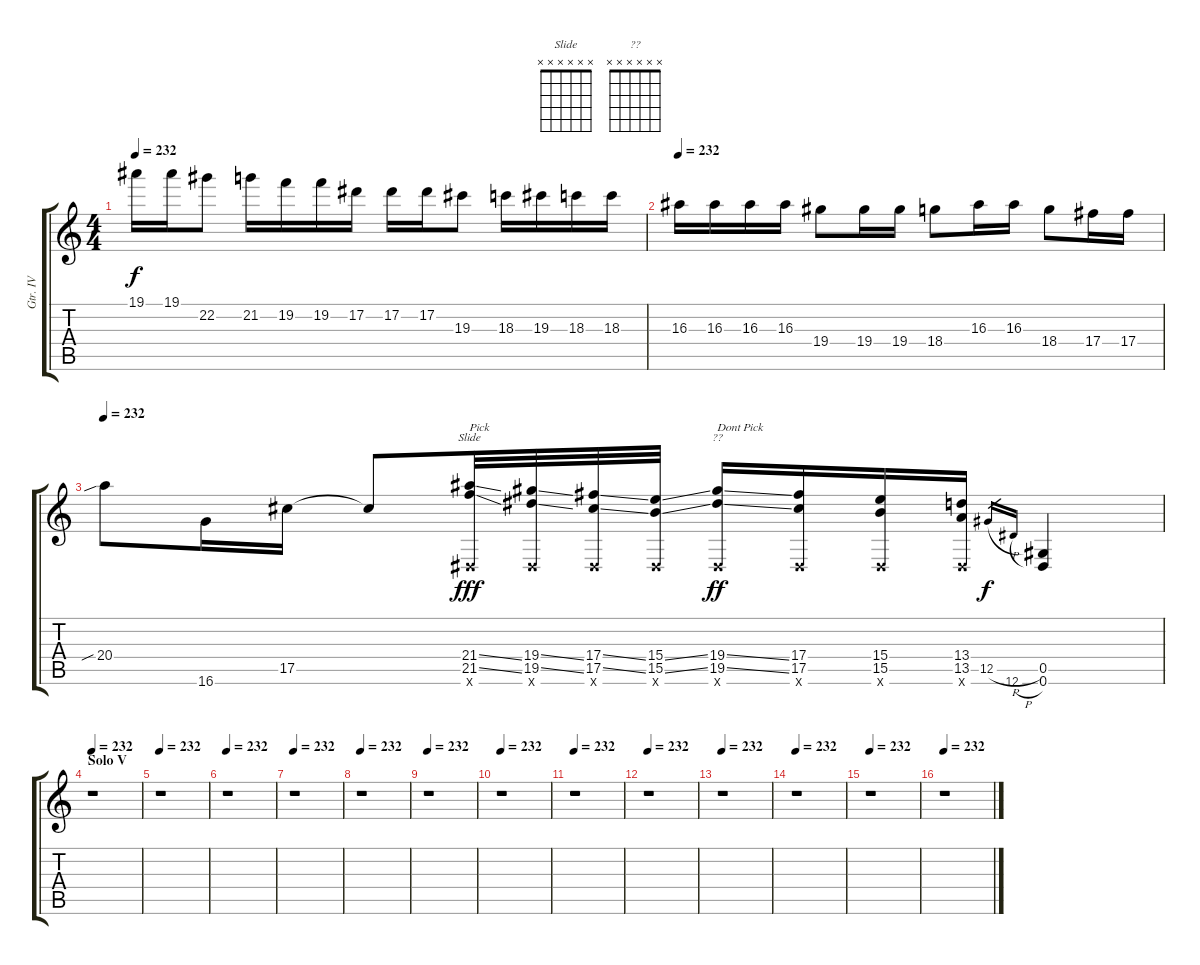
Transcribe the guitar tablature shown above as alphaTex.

\track ("Gtr. IV" "Gtr. IV") {instrument overdrivenguitar}
\staff {score tabs}
\tuning (Eb4 Bb3 Gb3 Db3 Ab2 Eb2) {hide}
\chord ("Slide" x x x x x x) {firstfret 0}
\chord ("??" x x x x x x) {firstfret 0}
\ts (4 4)
\tempo 232
\clef g2
\ks c
19.1.16{dy f} 19.1.16 22.2.8 21.2.16 19.2.16 19.2.16 17.2.16 17.2.16 17.2.16 19.3.8 18.3.16 19.3.16 18.3.16 18.3.16 |
\tempo 232
16.3.16 16.3.16 16.3.16 16.3.16 19.4.8 19.4.16 19.4.16 18.4.8 16.3.16 16.3.16 18.4.8 17.4.16 17.4.16 |
\tempo 232
20.4{sib}.8 16.6.16 17.5.16 17.5{t}.8 (21.4{ss} 21.5{ss} 0.6{x}).32{ch "Slide" txt "Pick" dy fff instrument guitarfretnoise} (19.4{ss} 19.5{ss} 0.6{x}).32 (17.4{ss} 17.5{ss} 0.6{x}).32 (15.4{ss} 15.5{ss} 0.6{x}).32 (19.4{ss} 19.5{ss} 0.6{x}).16{ch "??" txt "Dont Pick" dy ff} (17.4 17.5 0.6{x}).16 (15.4 15.5 0.6{x}).16 (13.4 13.5 0.6{x}).16 12.5{h}.16{gr dy f} 12.6{h}.16{gr} (0.5 0.6).4{instrument overdrivenguitar} |
\section ("" "Solo V")
\tempo 232
r.1 |
\tempo 232
r.1 |
\tempo 232
r.1 |
\tempo 232
r.1 |
\tempo 232
r.1 |
\tempo 232
r.1 |
\tempo 232
r.1 |
\tempo 232
r.1 |
\tempo 232
r.1 |
\tempo 232
r.1 |
\tempo 232
r.1 |
\tempo 232
r.1 |
\tempo 232
r.1
